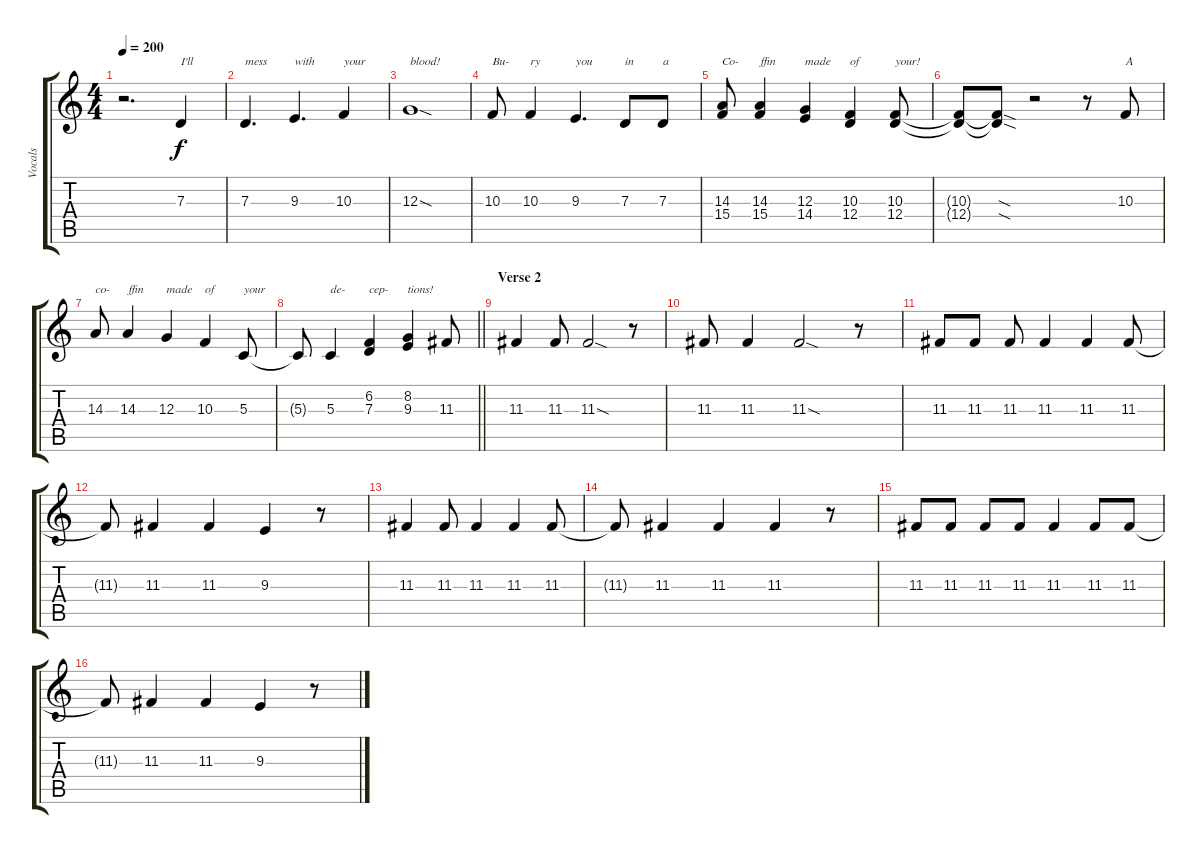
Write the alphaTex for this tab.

\track ("Vocals" "Vocals") {instrument lead2sawtooth}
\staff {score tabs}
\tuning (E4 B3 G3 D3 A2 E2) {hide}
\ts (4 4)
\tempo 200
\clef g2
\ks c
r.2{d dy f} 7.3.4{txt "I'll"} |
7.3.4{d txt "mess"} 9.3.4{d txt "with"} 10.3.4{txt "your"} |
12.3{sod}.1{txt "blood!"} |
10.3.8{txt "Bu-"} 10.3.4{txt "ry"} 9.3.4{d txt "you"} 7.3.8{txt "in"} 7.3.8{txt "a"} |
(14.3 15.4).8{txt "Co-"} (14.3 15.4).4{txt "ffin"} (12.3 14.4).4{txt "made"} (10.3 12.4).4{txt "of"} (10.3 12.4).8{txt "your!"} |
(10.3{t} 12.4{t}).8 (10.3{sod t} 12.4{sod t}).8 r.2 r.8 10.3.8{txt "A"} |
14.3.8{txt "co-"} 14.3.4{txt "ffin"} 12.3.4{txt "made"} 10.3.4{txt "of"} 5.3.8{txt "your"} |
\barLineRight lightlight
5.3{t}.8 5.3.4{txt "de-"} (6.2 7.3).4{txt "cep-"} (8.2 9.3).4{txt "tions!"} 11.3.8 |
\section ("" "Verse 2")
11.3.4 11.3.8 11.3{sod}.2 r.8 |
11.3.8 11.3.4 11.3{sod}.2 r.8 |
11.3.8 11.3.8 11.3.8 11.3.4 11.3.4 11.3.8 |
11.3{t}.8 11.3.4 11.3.4 9.3.4 r.8 |
11.3.4 11.3.8 11.3.4 11.3.4 11.3.8 |
11.3{t}.8 11.3.4 11.3.4 11.3.4 r.8 |
11.3.8 11.3.8 11.3.8 11.3.8 11.3.4 11.3.8 11.3.8 |
11.3{t}.8 11.3.4 11.3.4 9.3.4 r.8
